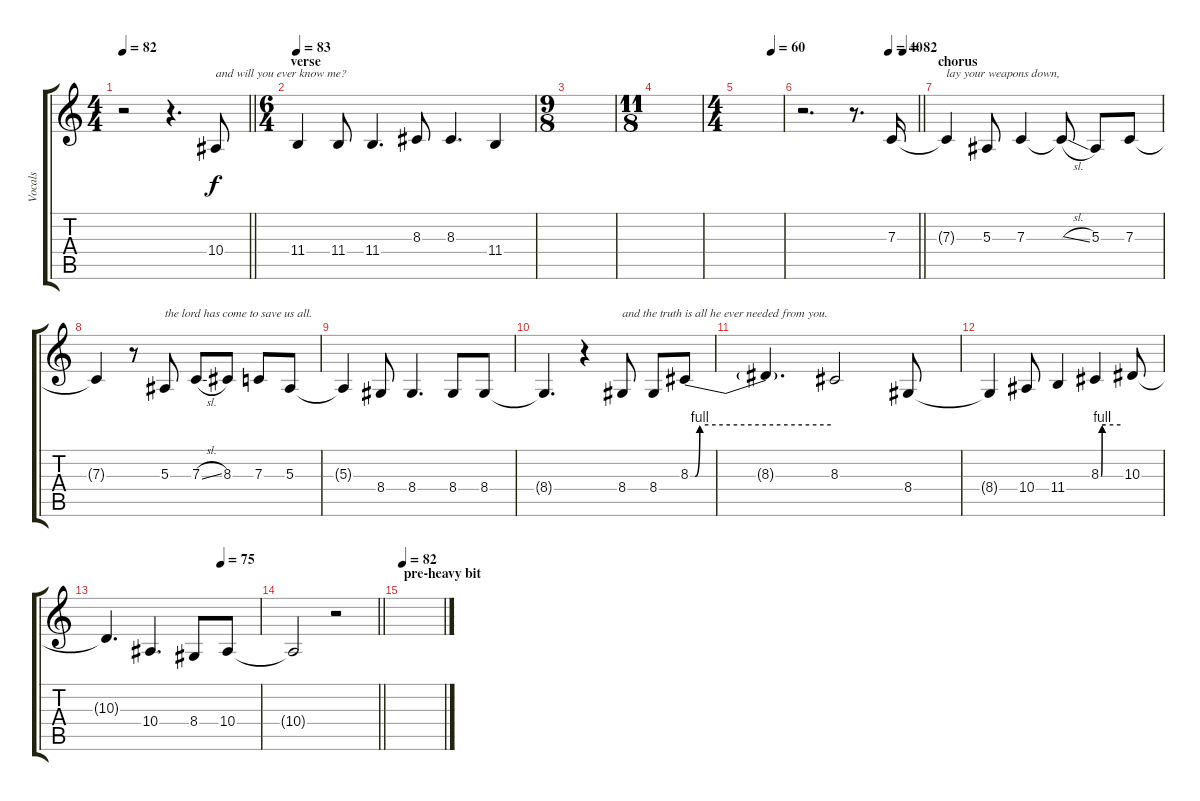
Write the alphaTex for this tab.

\track ("Vocals" "Vocals") {instrument clarinet}
\staff {score tabs}
\tuning (D4 A3 F3 C3 G2 C2) {hide}
\ts (4 4)
\tempo 82
\clef g2
\barLineRight lightlight
\ks c
r.2{dy f} r.4{d} 10.4.8{txt "and will you ever know me?"} |
\ts (6 4)
\section ("" "verse")
\tempo 83
11.4.4 11.4.8 11.4.4{d} 8.3.8 8.3.4{d} 11.4.4 |
\ts (9 8)
|
\ts (11 8)
|
\ts (4 4)
\tempo (60 0.75)
|
\tempo (40 0.75)
\tempo (82 0.875)
\barLineRight lightlight
r.2{d} r.8{d} 7.3.16 |
\section ("" "chorus")
7.3{t}.4{txt "lay your weapons down,"} 5.3.8 7.3.4 7.3{sl t}.8 5.3.8 7.3.8 |
7.3{t}.4 r.8 5.3.8{txt "the lord has come to save us all."} 7.3{sl}.8 8.3.8 7.3.8 5.3.8 |
5.3{t}.4 8.4.8 8.4.4{d} 8.4.8 8.4.8 |
8.4{t}.4{d} r.4 8.4.8{txt "and the truth is all he ever needed from you."} 8.4.8 8.3{be (custom 0 0 2 0 4 4 60 4)}.8 |
8.3{t}.4{d} 8.3.2 8.4.8 |
8.4{t}.4 10.4.8 11.4.4 8.3{be (custom 0 0 2 0 4 4 15 4 60 4)}.4 10.3.8 |
\tempo (75 0.75)
10.3{t}.4{d} 10.4.4{d} 8.4.8 10.4.8 |
\barLineRight lightlight
10.4{t}.2 r.2 |
\section ("" "pre-heavy bit")
\tempo 82
